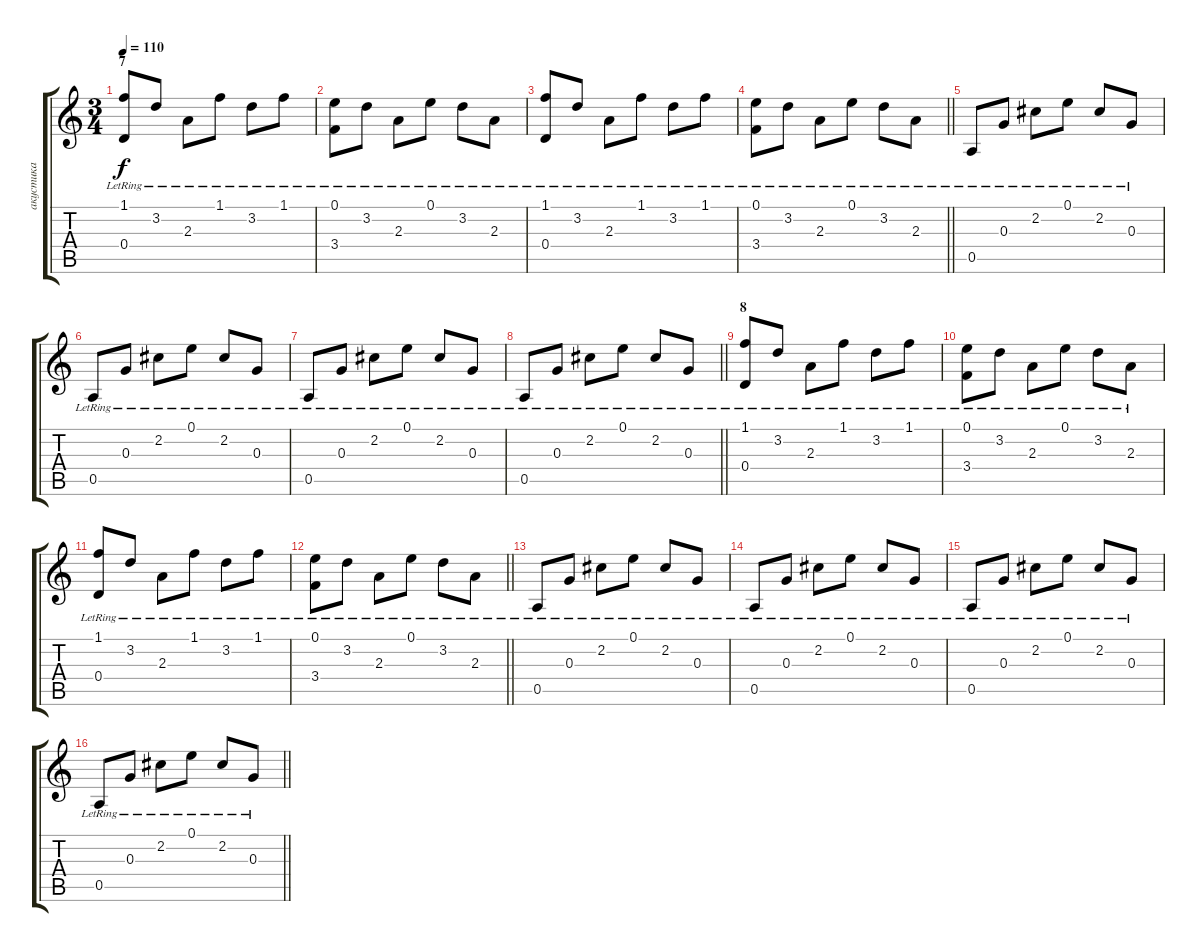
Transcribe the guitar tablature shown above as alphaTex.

\track ("акустика" "акустика") {instrument acousticguitarsteel}
\staff {score tabs}
\tuning (E4 B3 G3 D3 A2 E2) {hide}
\ts (3 4)
\section ("" "7")
\tempo 110
\clef g2
\ks c
(1.1{lr} 0.4{lr}).8{dy f} 3.2{lr}.8 2.3{lr}.8 1.1{lr}.8 3.2{lr}.8 1.1{lr}.8 |
(0.1{lr} 3.4{lr}).8 3.2{lr}.8 2.3{lr}.8 0.1{lr}.8 3.2{lr}.8 2.3{lr}.8 |
(1.1{lr} 0.4{lr}).8 3.2{lr}.8 2.3{lr}.8 1.1{lr}.8 3.2{lr}.8 1.1{lr}.8 |
\barLineRight lightlight
(0.1{lr} 3.4{lr}).8 3.2{lr}.8 2.3{lr}.8 0.1{lr}.8 3.2{lr}.8 2.3{lr}.8 |
0.5{lr}.8 0.3{lr}.8 2.2{lr}.8 0.1{lr}.8 2.2{lr}.8 0.3{lr}.8 |
0.5{lr}.8 0.3{lr}.8 2.2{lr}.8 0.1{lr}.8 2.2{lr}.8 0.3{lr}.8 |
0.5{lr}.8 0.3{lr}.8 2.2{lr}.8 0.1{lr}.8 2.2{lr}.8 0.3{lr}.8 |
\barLineRight lightlight
0.5{lr}.8 0.3{lr}.8 2.2{lr}.8 0.1{lr}.8 2.2{lr}.8 0.3{lr}.8 |
\section ("" "8")
(1.1{lr} 0.4{lr}).8 3.2{lr}.8 2.3{lr}.8 1.1{lr}.8 3.2{lr}.8 1.1{lr}.8 |
(0.1{lr} 3.4{lr}).8 3.2{lr}.8 2.3{lr}.8 0.1{lr}.8 3.2{lr}.8 2.3{lr}.8 |
(1.1{lr} 0.4{lr}).8 3.2{lr}.8 2.3{lr}.8 1.1{lr}.8 3.2{lr}.8 1.1{lr}.8 |
\barLineRight lightlight
(0.1{lr} 3.4{lr}).8 3.2{lr}.8 2.3{lr}.8 0.1{lr}.8 3.2{lr}.8 2.3{lr}.8 |
0.5{lr}.8 0.3{lr}.8 2.2{lr}.8 0.1{lr}.8 2.2{lr}.8 0.3{lr}.8 |
0.5{lr}.8 0.3{lr}.8 2.2{lr}.8 0.1{lr}.8 2.2{lr}.8 0.3{lr}.8 |
0.5{lr}.8 0.3{lr}.8 2.2{lr}.8 0.1{lr}.8 2.2{lr}.8 0.3{lr}.8 |
\barLineRight lightlight
0.5{lr}.8 0.3{lr}.8 2.2{lr}.8 0.1{lr}.8 2.2{lr}.8 0.3{lr}.8
